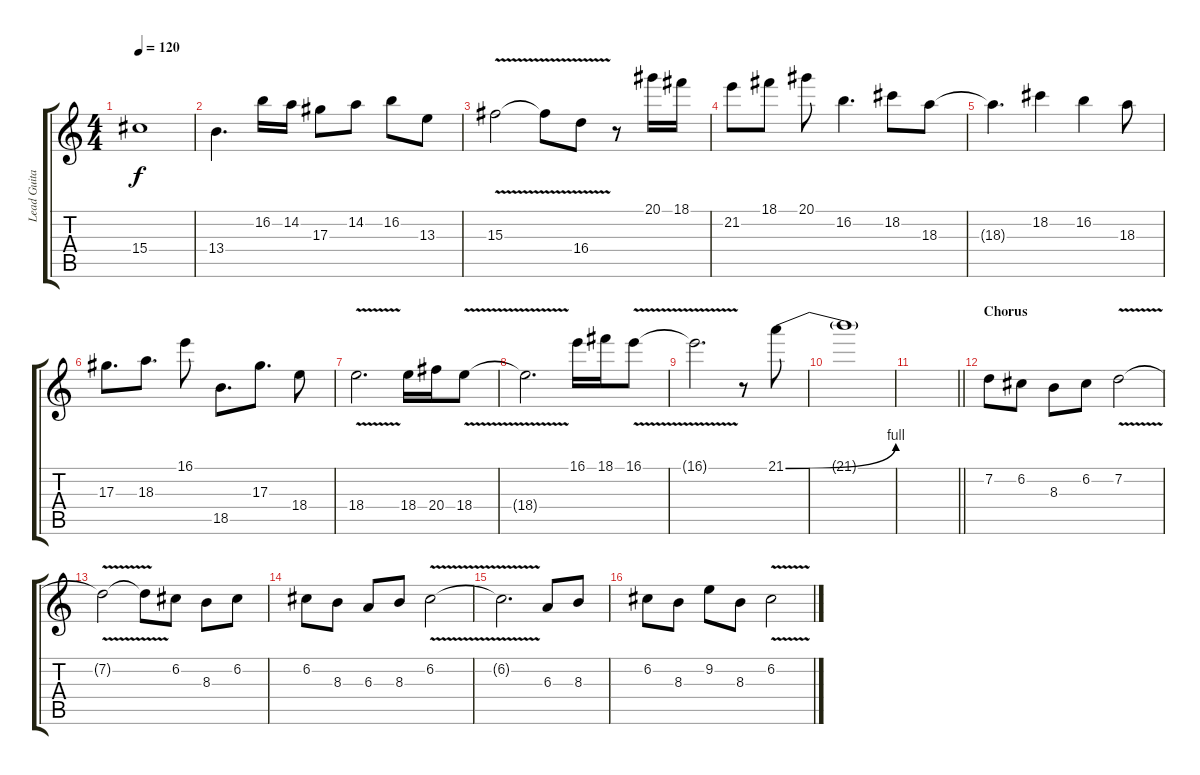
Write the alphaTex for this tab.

\track ("Lead Guitar 1" "Lead Guita") {instrument overdrivenguitar}
\staff {score tabs}
\tuning (C4 G3 Eb3 Bb2 F2 C2) {hide}
\ts (4 4)
\tempo 120
\clef g2
\ks c
15.4{t}.1{dy f} |
13.4.4{d} 16.2.16 14.2.16 17.3.8 14.2.8 16.2.8 13.3.8 |
15.3{v}.2 15.3{t}.8 16.4{v}.8 r.8 20.1.16 18.1.16 |
21.2.8 18.1.8 20.1.8 16.2.4{d} 18.2.8 18.3.8 |
18.3{t}.4{d} 18.2.4 16.2.4 18.3.8 |
17.3.8{d} 18.3.8{d} 16.1.8 18.5.8{d} 17.3.8{d} 18.4.8 |
18.4{v}.2{d} 18.4.16 20.4.16 18.4{v}.8 |
18.4{t}.2{d} 16.1.16 18.1.16 16.1{v}.8 |
16.1{t}.2{d} r.8 21.1{be (bend 0 0 60 4)}.8 |
21.1{t}.1 |
\barLineRight lightlight
|
\section ("" "Chorus")
7.2.8{volume 12 balance 8 instrument overdrivenguitar} 6.2.8 8.3.8 6.2.8 7.2{v}.2 |
7.2{v t}.2 7.2{t}.8 6.2.8 8.3.8 6.2.8 |
6.2.8 8.3.8 6.3.8 8.3.8 6.2{v}.2 |
6.2{t}.2{d} 6.3.8 8.3.8 |
6.2.8 8.3.8 9.2.8 8.3.8 6.2{v}.2
